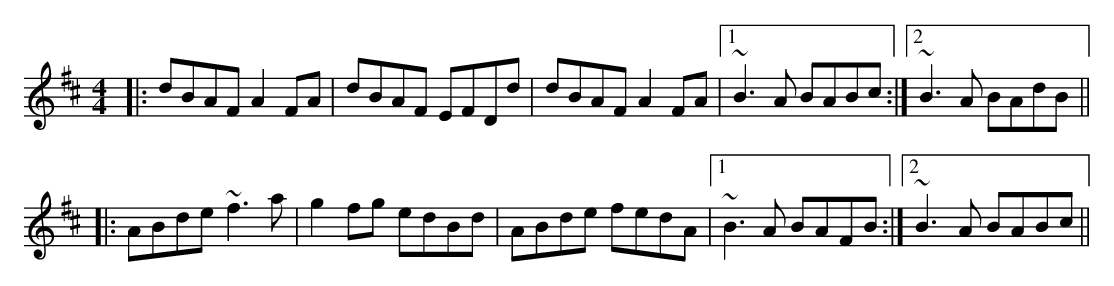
X:1
M:4/4
K:D
|:dBAF A2FA|dBAF EFDd|dBAF A2FA|1 ~B3A BABc:|2 ~B3A BAdB||
|:ABde ~f3a|g2fg edBd|ABde fedA|1 ~B3A BAFB:|2 ~B3A BABc||
